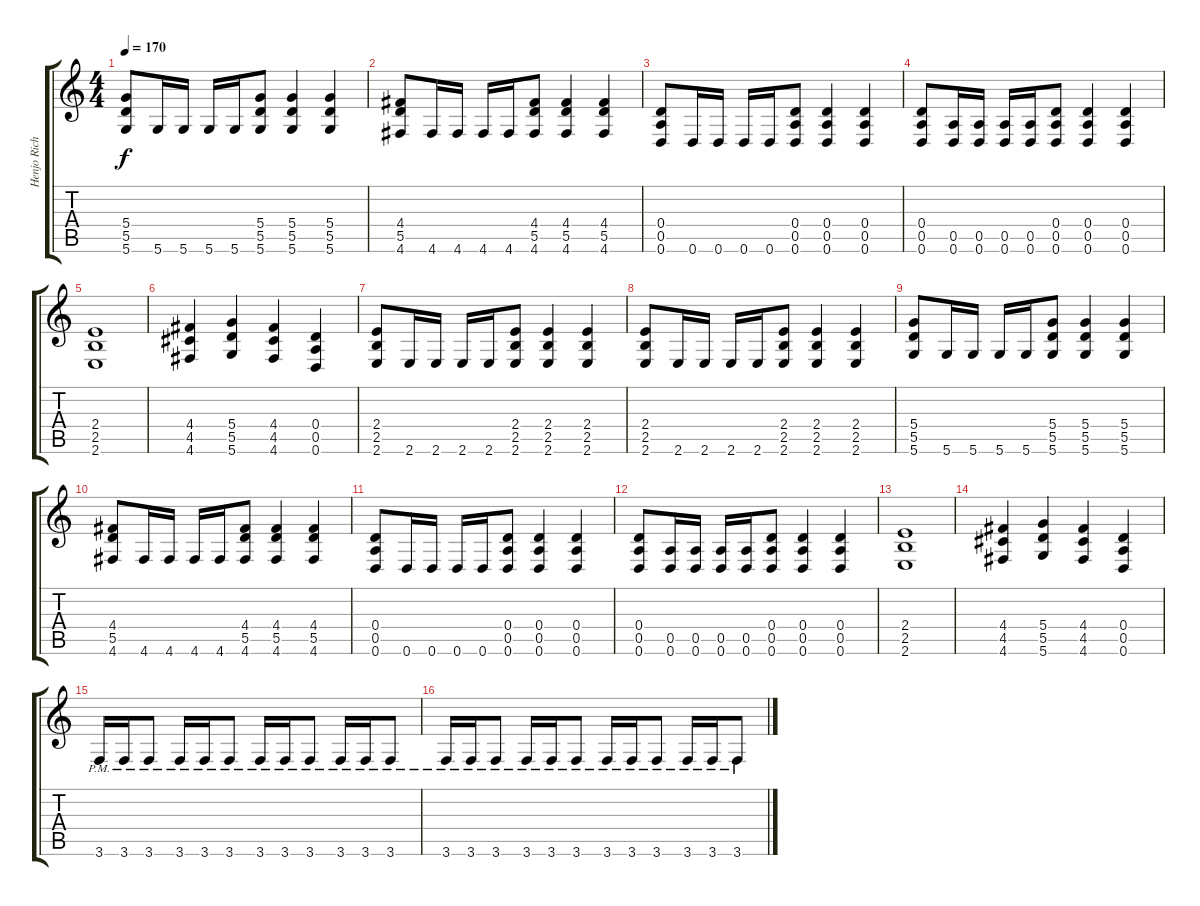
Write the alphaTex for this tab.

\track ("Henjo Richter" "Henjo Rich") {instrument electricguitarclean}
\staff {score tabs}
\tuning (E4 B3 G3 D3 A2 D2) {hide}
\ts (4 4)
\tempo 170
\clef g2
\ks c
(5.4 5.5 5.6).8{dy f} 5.6.16 5.6.16 5.6.16 5.6.16 (5.4 5.5 5.6).8 (5.4 5.5 5.6).4 (5.4 5.5 5.6).4 |
(4.4 5.5 4.6).8 4.6.16 4.6.16 4.6.16 4.6.16 (4.4 5.5 4.6).8 (4.4 5.5 4.6).4 (4.4 5.5 4.6).4 |
(0.4 0.5 0.6).8 0.6.16 0.6.16 0.6.16 0.6.16 (0.4 0.5 0.6).8 (0.4 0.5 0.6).4 (0.4 0.5 0.6).4 |
(0.4 0.5 0.6).8 (0.5 0.6).16 (0.5 0.6).16 (0.5 0.6).16 (0.5 0.6).16 (0.4 0.5 0.6).8 (0.4 0.5 0.6).4 (0.4 0.5 0.6).4 |
(2.4 2.5 2.6).1 |
(4.4 4.5 4.6).4 (5.4 5.5 5.6).4 (4.4 4.5 4.6).4 (0.4 0.5 0.6).4 |
(2.4 2.5 2.6).8 2.6.16 2.6.16 2.6.16 2.6.16 (2.4 2.5 2.6).8 (2.4 2.5 2.6).4 (2.4 2.5 2.6).4 |
(2.4 2.5 2.6).8 2.6.16 2.6.16 2.6.16 2.6.16 (2.4 2.5 2.6).8 (2.4 2.5 2.6).4 (2.4 2.5 2.6).4 |
(5.4 5.5 5.6).8 5.6.16 5.6.16 5.6.16 5.6.16 (5.4 5.5 5.6).8 (5.4 5.5 5.6).4 (5.4 5.5 5.6).4 |
(4.4 5.5 4.6).8 4.6.16 4.6.16 4.6.16 4.6.16 (4.4 5.5 4.6).8 (4.4 5.5 4.6).4 (4.4 5.5 4.6).4 |
(0.4 0.5 0.6).8 0.6.16 0.6.16 0.6.16 0.6.16 (0.4 0.5 0.6).8 (0.4 0.5 0.6).4 (0.4 0.5 0.6).4 |
(0.4 0.5 0.6).8 (0.5 0.6).16 (0.5 0.6).16 (0.5 0.6).16 (0.5 0.6).16 (0.4 0.5 0.6).8 (0.4 0.5 0.6).4 (0.4 0.5 0.6).4 |
(2.4 2.5 2.6).1 |
(4.4 4.5 4.6).4 (5.4 5.5 5.6).4 (4.4 4.5 4.6).4 (0.4 0.5 0.6).4 |
3.6{pm}.16 3.6{pm}.16 3.6{pm}.8 3.6{pm}.16 3.6{pm}.16 3.6{pm}.8 3.6{pm}.16 3.6{pm}.16 3.6{pm}.8 3.6{pm}.16 3.6{pm}.16 3.6{pm}.8 |
3.6{pm}.16 3.6{pm}.16 3.6{pm}.8 3.6{pm}.16 3.6{pm}.16 3.6{pm}.8 3.6{pm}.16 3.6{pm}.16 3.6{pm}.8 3.6{pm}.16 3.6{pm}.16 3.6{pm}.8
